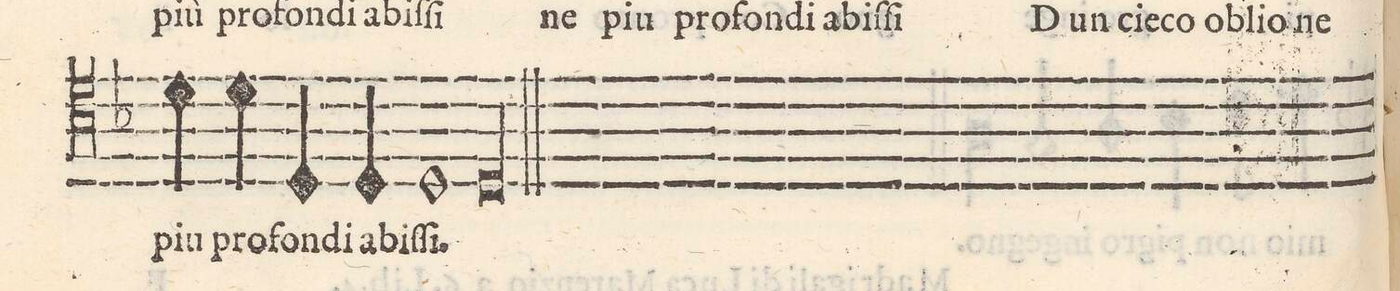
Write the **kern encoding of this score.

**kern	**text
*I"TENORE	*
*clefC4	*
*k[b-]	*
*met(C)	*
*M2/1	*
4d\	piu
4d\	pro-
4D/	-fon-
4D/	di a-
1D	-biſ-
=36-	=36-
0D	-ſi.
=||	=||
*-	*-
